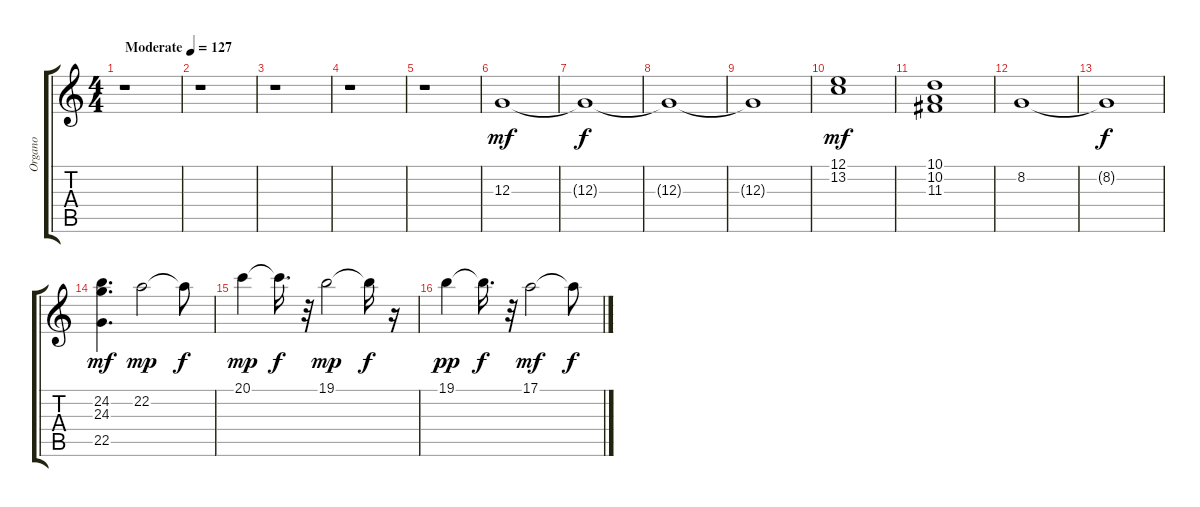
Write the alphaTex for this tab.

\track ("Organo" "Organo") {instrument rockorgan}
\staff {score tabs}
\tuning (E4 B3 G3 D3 A2 E2) {hide}
\ts (4 4)
\tempo (127 "Moderate")
\clef g2
\ks c
r.1{dy mf instrument rockorgan} |
r.1 |
r.1 |
r.1 |
r.1 |
12.3.1 |
12.3{t}.1{dy f} |
12.3{t}.1 |
12.3{t}.1 |
(12.1 13.2).1{dy mf} |
(10.1 10.2 11.3).1 |
8.2.1 |
8.2{t}.1{dy f} |
(24.2 24.3 22.5).4{d dy mf} 22.2.2{dy mp} 22.2{t}.8{dy f} |
20.1.4{dy mp} 20.1{t}.16{d dy f} r.32 19.1.2{dy mp} 19.1{t}.16{dy f} r.16 |
19.1.4{dy pp} 19.1{t}.16{d dy f} r.32 17.1.2{dy mf} 17.1{t}.8{dy f}
